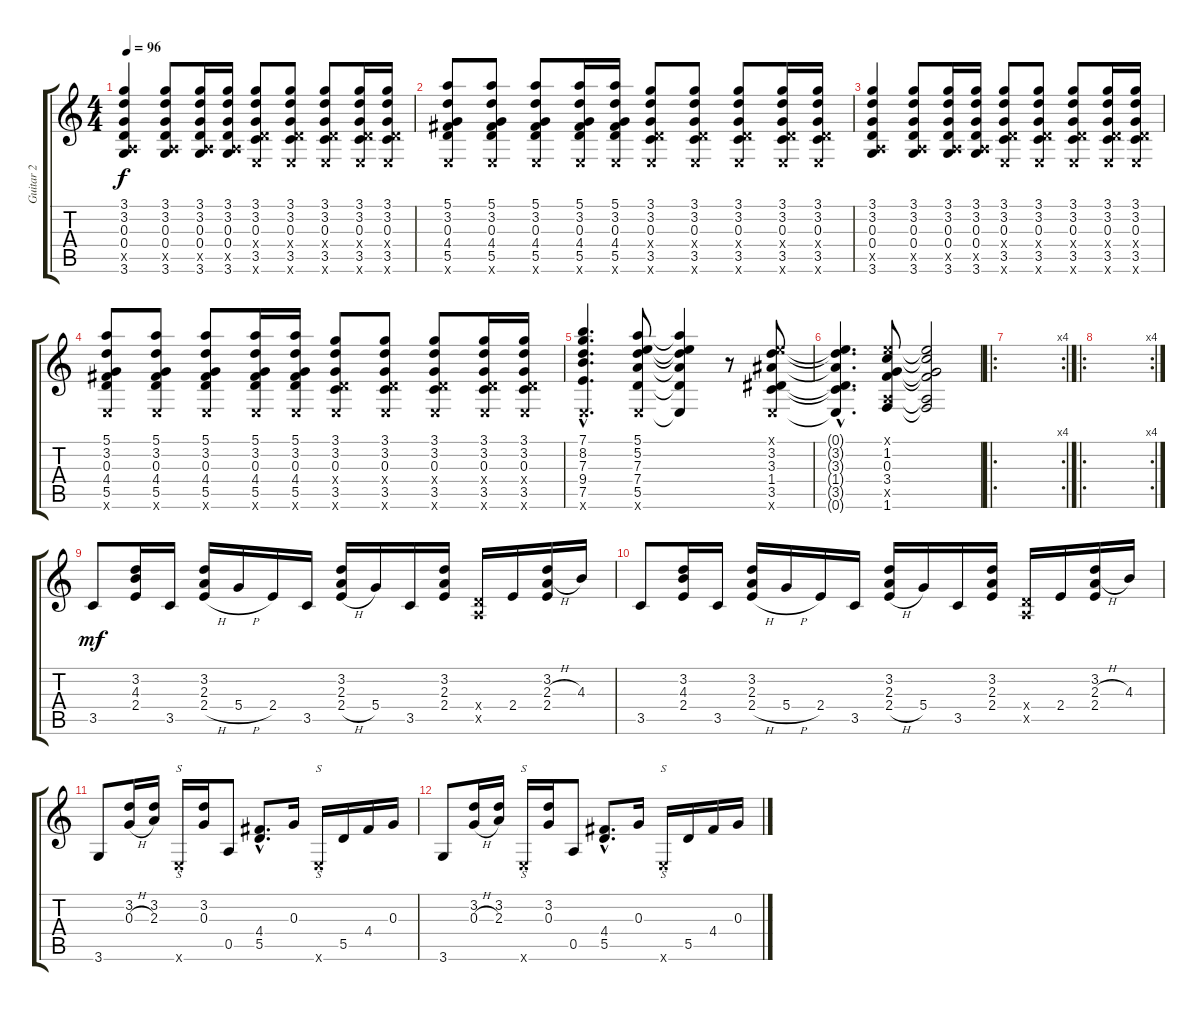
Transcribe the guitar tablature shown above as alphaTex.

\track ("Guitar 2" "Guitar 2") {instrument acousticguitarnylon}
\staff {score tabs}
\tuning (E4 B3 G3 D3 A2 E2) {hide}
\ts (4 4)
\tempo 96
\clef g2
\ks c
(3.1 3.2 0.3 0.4 0.5{x} 3.6).4{dy f} (3.1 3.2 0.3 0.4 0.5{x} 3.6).8 (3.1 3.2 0.3 0.4 0.5{x} 3.6).16 (3.1 3.2 0.3 0.4 0.5{x} 3.6).16 (3.1 3.2 0.3 0.4{x} 3.5 0.6{x}).8 (3.1 3.2 0.3 0.4{x} 3.5 0.6{x}).8 (3.1 3.2 0.3 0.4{x} 3.5 0.6{x}).8 (3.1 3.2 0.3 0.4{x} 3.5 0.6{x}).16 (3.1 3.2 0.3 0.4{x} 3.5 0.6{x}).16 |
(5.1 3.2 0.3 4.4 5.5 0.6{x}).8 (5.1 3.2 0.3 4.4 5.5 0.6{x}).8 (5.1 3.2 0.3 4.4 5.5 0.6{x}).8 (5.1 3.2 0.3 4.4 5.5 0.6{x}).16 (5.1 3.2 0.3 4.4 5.5 0.6{x}).16 (3.1 3.2 0.3 0.4{x} 3.5 0.6{x}).8 (3.1 3.2 0.3 0.4{x} 3.5 0.6{x}).8 (3.1 3.2 0.3 0.4{x} 3.5 0.6{x}).8 (3.1 3.2 0.3 0.4{x} 3.5 0.6{x}).16 (3.1 3.2 0.3 0.4{x} 3.5 0.6{x}).16 |
(3.1 3.2 0.3 0.4 0.5{x} 3.6).4 (3.1 3.2 0.3 0.4 0.5{x} 3.6).8 (3.1 3.2 0.3 0.4 0.5{x} 3.6).16 (3.1 3.2 0.3 0.4 0.5{x} 3.6).16 (3.1 3.2 0.3 0.4{x} 3.5 0.6{x}).8 (3.1 3.2 0.3 0.4{x} 3.5 0.6{x}).8 (3.1 3.2 0.3 0.4{x} 3.5 0.6{x}).8 (3.1 3.2 0.3 0.4{x} 3.5 0.6{x}).16 (3.1 3.2 0.3 0.4{x} 3.5 0.6{x}).16 |
(5.1 3.2 0.3 4.4 5.5 0.6{x}).8 (5.1 3.2 0.3 4.4 5.5 0.6{x}).8 (5.1 3.2 0.3 4.4 5.5 0.6{x}).8 (5.1 3.2 0.3 4.4 5.5 0.6{x}).16 (5.1 3.2 0.3 4.4 5.5 0.6{x}).16 (3.1 3.2 0.3 0.4{x} 3.5 0.6{x}).8 (3.1 3.2 0.3 0.4{x} 3.5 0.6{x}).8 (3.1 3.2 0.3 0.4{x} 3.5 0.6{x}).8 (3.1 3.2 0.3 0.4{x} 3.5 0.6{x}).16 (3.1 3.2 0.3 0.4{x} 3.5 0.6{x}).16 |
(7.1{hac} 8.2{hac} 7.3{hac} 9.4{hac} 7.5{hac} 0.6{hac x}).4{d} (5.1 5.2 7.3 7.4 5.5 0.6{x}).8 (5.1{t} 5.2{t} 7.3{t} 7.4{t} 5.5{t} 0.6{t}).4 r.8 (0.1{x} 3.2 3.3 1.4 3.5 0.6{x}).8 |
(0.1{hac t} 3.2{hac t} 3.3{hac t} 1.4{hac t} 3.5{hac t} 0.6{hac t}).4{d} (0.1{x} 1.2 0.3 3.4 0.5{x} 1.6).8 (0.1{t} 1.2{t} 0.3{t} 3.4{t} 0.5{t} 1.6{t}).2 |
\ro
\rc 4
|
\ro
\rc 4
|
3.5.8{dy mf} (3.2 4.3 2.4).16 3.5.16 (3.2 2.3 2.4{h}).16 5.4{h}.16 2.4.16 3.5.16 (3.2 2.3 2.4{h}).16 5.4.16 3.5.16 (3.2 2.3 2.4).16 (0.4{x} 0.5{x}).16 2.4.16 (3.2 2.3{h} 2.4).16 4.3.16 |
3.5.8 (3.2 4.3 2.4).16 3.5.16 (3.2 2.3 2.4{h}).16 5.4{h}.16 2.4.16 3.5.16 (3.2 2.3 2.4{h}).16 5.4.16 3.5.16 (3.2 2.3 2.4).16 (0.4{x} 0.5{x}).16 2.4.16 (3.2 2.3{h} 2.4).16 4.3.16 |
3.6.8 (3.2 0.3{h}).16 (3.2 2.3).16 0.6{x}.16{s} (3.2 0.3).16 0.5.8 (4.4{hac} 5.5{hac}).8{d} 0.3.16 0.6{x}.16{s} 5.5.16 4.4.16 0.3.16 |
3.6.8 (3.2 0.3{h}).16 (3.2 2.3).16 0.6{x}.16{s} (3.2 0.3).16 0.5.8 (4.4{hac} 5.5{hac}).8{d} 0.3.16 0.6{x}.16{s} 5.5.16 4.4.16 0.3.16
